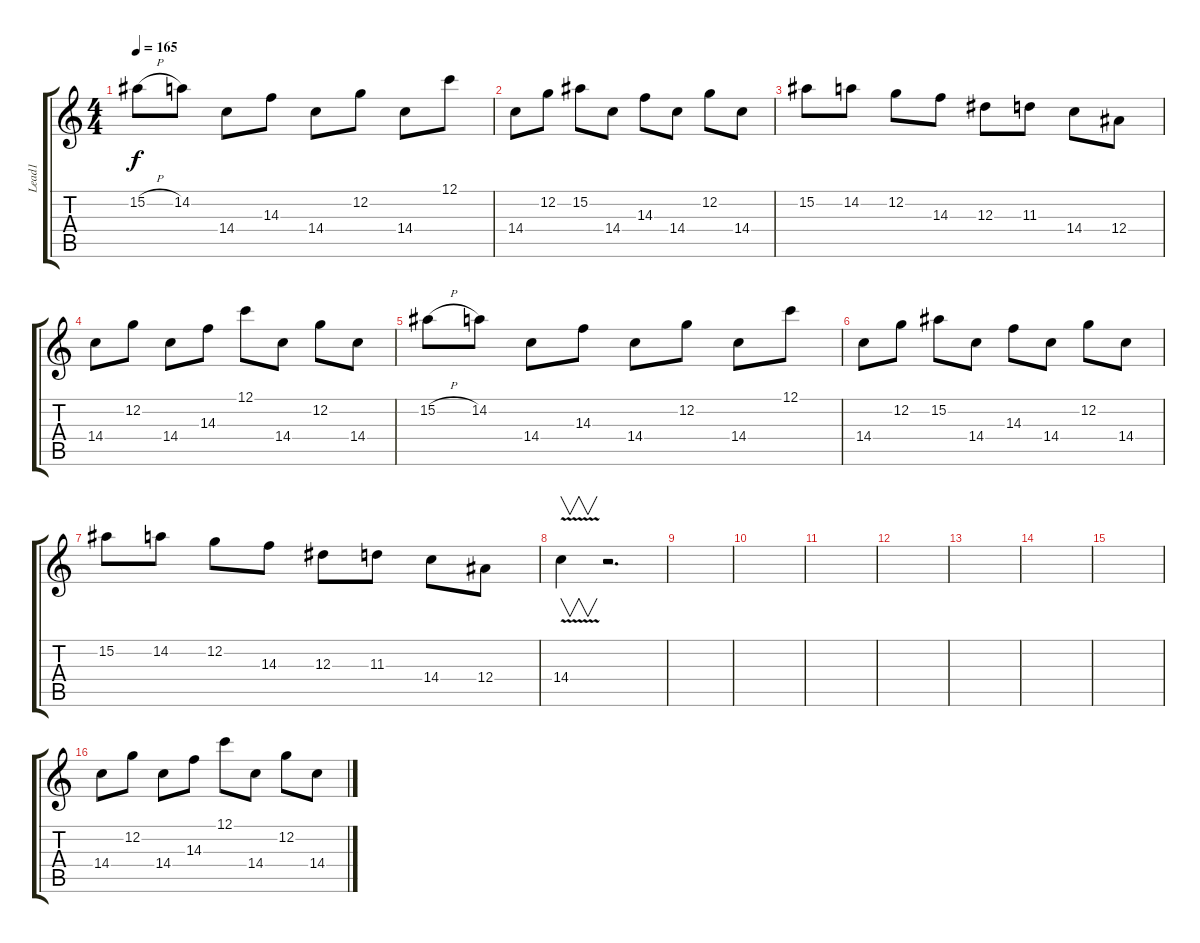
\track ("Lead1" "Lead1") {instrument distortionguitar}
\staff {score tabs}
\tuning (C4 G3 Eb3 Bb2 F2 C2) {hide}
\ts (4 4)
\tempo 165
\clef g2
\ks c
15.2{h}.8{dy f} 14.2.8 14.4.8 14.3.8 14.4.8 12.2.8 14.4.8 12.1.8 |
14.4.8 12.2.8 15.2.8 14.4.8 14.3.8 14.4.8 12.2.8 14.4.8 |
15.2.8 14.2.8 12.2.8 14.3.8 12.3.8 11.3.8 14.4.8 12.4.8 |
14.4.8 12.2.8 14.4.8 14.3.8 12.1.8 14.4.8 12.2.8 14.4.8 |
15.2{h}.8 14.2.8 14.4.8 14.3.8 14.4.8 12.2.8 14.4.8 12.1.8 |
14.4.8 12.2.8 15.2.8 14.4.8 14.3.8 14.4.8 12.2.8 14.4.8 |
15.2.8 14.2.8 12.2.8 14.3.8 12.3.8 11.3.8 14.4.8 12.4.8 |
14.4{v}.4{v} r.2{d} |
|
|
|
|
|
|
|
14.4.8 12.2.8 14.4.8 14.3.8 12.1.8 14.4.8 12.2.8 14.4.8
